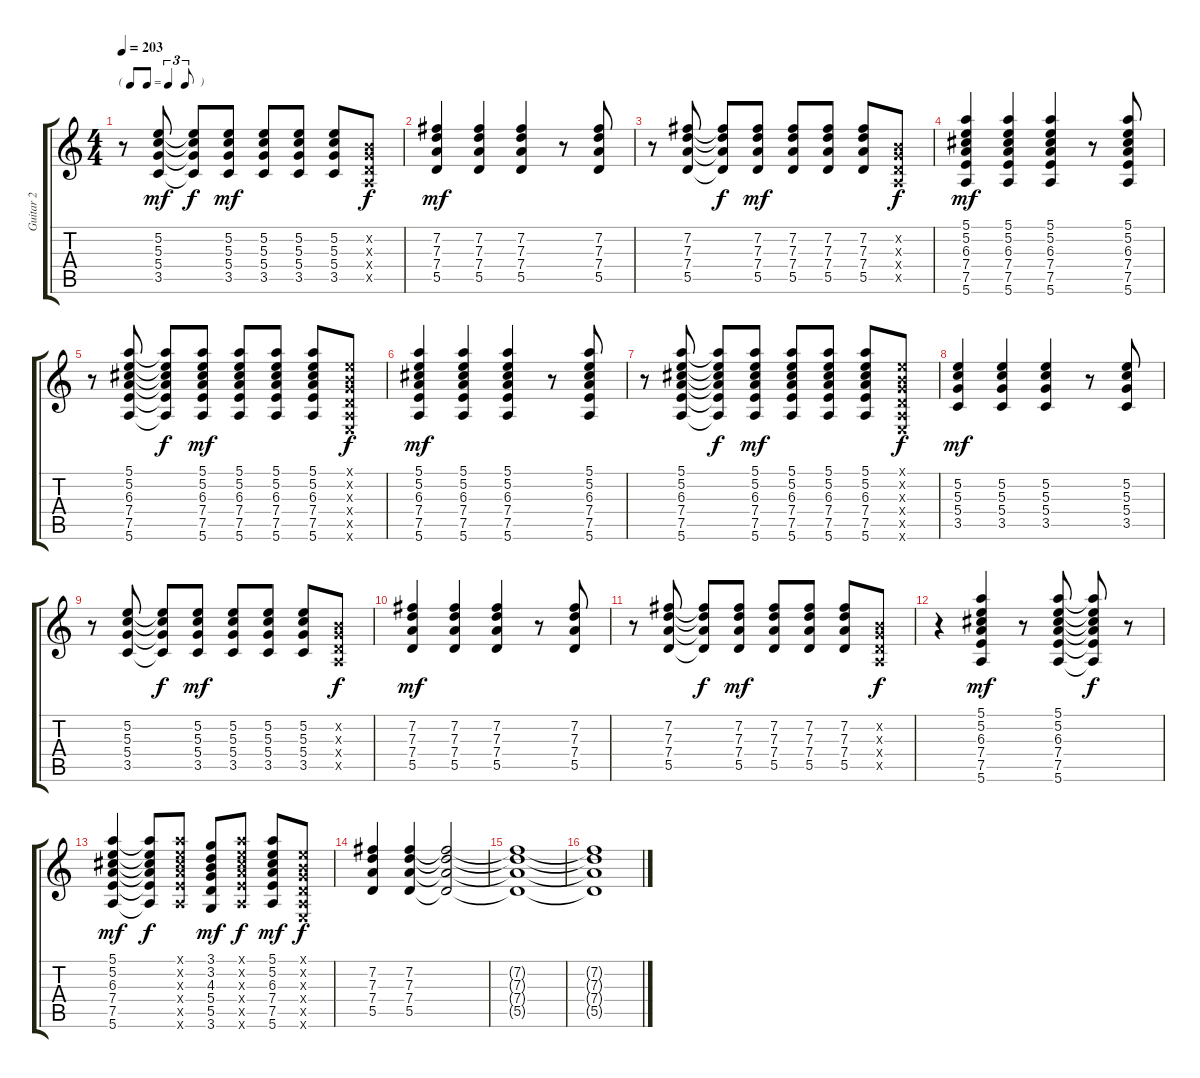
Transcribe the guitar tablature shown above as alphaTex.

\track ("Guitar 2" "Guitar 2") {instrument overdrivenguitar}
\staff {score tabs}
\tuning (E4 B3 G3 D3 A2 E2) {hide}
\ts (4 4)
\tf triplet8th
\tempo 203
\clef g2
\ks c
r.8{dy mf} (5.2 5.3 5.4 3.5).8 (5.2{t} 5.3{t} 5.4{t} 3.5{t}).8{dy f} (5.2 5.3 5.4 3.5).8{dy mf} (5.2 5.3 5.4 3.5).8 (5.2 5.3 5.4 3.5).8 (5.2 5.3 5.4 3.5).8 (0.2{x} 0.3{x} 0.4{x} 0.5{x}).8{dy f} |
(7.2 7.3 7.4 5.5).4{dy mf} (7.2 7.3 7.4 5.5).4 (7.2 7.3 7.4 5.5).4 r.8 (7.2 7.3 7.4 5.5).8 |
r.8 (7.2 7.3 7.4 5.5).8 (7.2{t} 7.3{t} 7.4{t} 5.5{t}).8{dy f} (7.2 7.3 7.4 5.5).8{dy mf} (7.2 7.3 7.4 5.5).8 (7.2 7.3 7.4 5.5).8 (7.2 7.3 7.4 5.5).8 (0.2{x} 0.3{x} 0.4{x} 0.5{x}).8{dy f} |
(5.1 5.2 6.3 7.4 7.5 5.6).4{dy mf} (5.1 5.2 6.3 7.4 7.5 5.6).4 (5.1 5.2 6.3 7.4 7.5 5.6).4 r.8 (5.1 5.2 6.3 7.4 7.5 5.6).8 |
r.8 (5.1 5.2 6.3 7.4 7.5 5.6).8 (5.1{t} 5.2{t} 6.3{t} 7.4{t} 7.5{t} 5.6{t}).8{dy f} (5.1 5.2 6.3 7.4 7.5 5.6).8{dy mf} (5.1 5.2 6.3 7.4 7.5 5.6).8 (5.1 5.2 6.3 7.4 7.5 5.6).8 (5.1 5.2 6.3 7.4 7.5 5.6).8 (0.1{x} 0.2{x} 0.3{x} 0.4{x} 0.5{x} 0.6{x}).8{dy f} |
(5.1 5.2 6.3 7.4 7.5 5.6).4{dy mf} (5.1 5.2 6.3 7.4 7.5 5.6).4 (5.1 5.2 6.3 7.4 7.5 5.6).4 r.8 (5.1 5.2 6.3 7.4 7.5 5.6).8 |
r.8 (5.1 5.2 6.3 7.4 7.5 5.6).8 (5.1{t} 5.2{t} 6.3{t} 7.4{t} 7.5{t} 5.6{t}).8{dy f} (5.1 5.2 6.3 7.4 7.5 5.6).8{dy mf} (5.1 5.2 6.3 7.4 7.5 5.6).8 (5.1 5.2 6.3 7.4 7.5 5.6).8 (5.1 5.2 6.3 7.4 7.5 5.6).8 (0.1{x} 0.2{x} 0.3{x} 0.4{x} 0.5{x} 0.6{x}).8{dy f} |
(5.2 5.3 5.4 3.5).4{dy mf} (5.2 5.3 5.4 3.5).4 (5.2 5.3 5.4 3.5).4 r.8 (5.2 5.3 5.4 3.5).8 |
r.8 (5.2 5.3 5.4 3.5).8 (5.2{t} 5.3{t} 5.4{t} 3.5{t}).8{dy f} (5.2 5.3 5.4 3.5).8{dy mf} (5.2 5.3 5.4 3.5).8 (5.2 5.3 5.4 3.5).8 (5.2 5.3 5.4 3.5).8 (0.2{x} 0.3{x} 0.4{x} 0.5{x}).8{dy f} |
(7.2 7.3 7.4 5.5).4{dy mf} (7.2 7.3 7.4 5.5).4 (7.2 7.3 7.4 5.5).4 r.8 (7.2 7.3 7.4 5.5).8 |
r.8 (7.2 7.3 7.4 5.5).8 (7.2{t} 7.3{t} 7.4{t} 5.5{t}).8{dy f} (7.2 7.3 7.4 5.5).8{dy mf} (7.2 7.3 7.4 5.5).8 (7.2 7.3 7.4 5.5).8 (7.2 7.3 7.4 5.5).8 (0.2{x} 0.3{x} 0.4{x} 0.5{x}).8{dy f} |
r.4 (5.1 5.2 6.3 7.4 7.5 5.6).4{dy mf} r.8 (5.1 5.2 6.3 7.4 7.5 5.6).8 (5.1{t} 5.2{t} 6.3{t} 7.4{t} 7.5{t} 5.6{t}).8{dy f} r.8 |
(5.1 5.2 6.3 7.4 7.5 5.6).4{dy mf} (5.1{t} 5.2{t} 6.3{t} 7.4{t} 7.5{t} 5.6{t}).8{dy f} (5.1{x} 5.2{x} 6.3{x} 7.4{x} 7.5{x} 5.6{x}).8 (3.1 3.2 4.3 5.4 5.5 3.6).8{dy mf} (5.1{x} 5.2{x} 6.3{x} 7.4{x} 7.5{x} 5.6{x}).8{dy f} (5.1 5.2 6.3 7.4 7.5 5.6).8{dy mf} (0.1{x} 0.2{x} 0.3{x} 0.4{x} 0.5{x} 0.6{x}).8{dy f} |
(7.2 7.3 7.4 5.5).4 (7.2 7.3 7.4 5.5).4 (7.2{t} 7.3{t} 7.4{t} 5.5{t}).2 |
(7.2{t} 7.3{t} 7.4{t} 5.5{t}).1 |
(7.2{t} 7.3{t} 7.4{t} 5.5{t}).1
